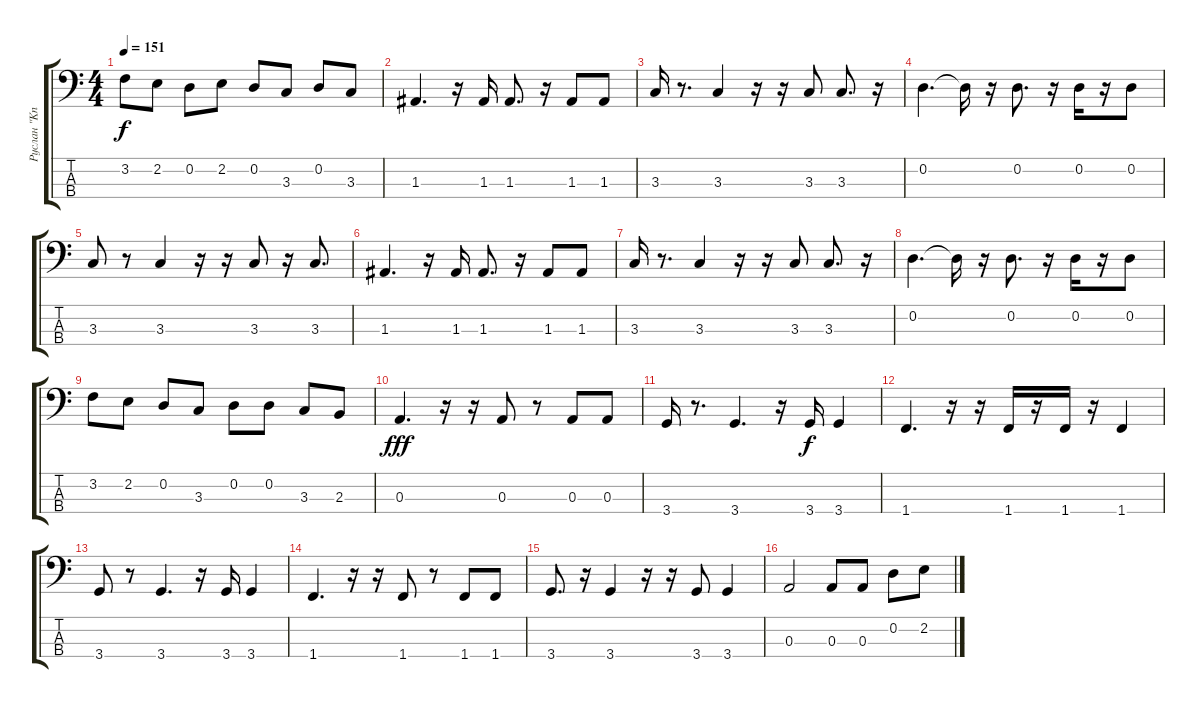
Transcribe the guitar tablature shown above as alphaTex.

\track ("Руслан \"Kniaz\"" "Руслан \"Kn") {instrument electricbassfinger}
\staff {score tabs}
\tuning (G2 D2 A1 E1) {hide}
\ts (4 4)
\tempo 151
\clef f4
\ks c
3.2.8{dy f} 2.2.8 0.2.8 2.2.8 0.2.8 3.3.8 0.2.8 3.3.8 |
1.3.4{d} r.16 1.3.16 1.3.8{d} r.16 1.3.8 1.3.8 |
3.3.16 r.8{d} 3.3.4 r.16 r.16 3.3.8 3.3.8{d} r.16 |
0.2.4{d} 0.2{t}.16 r.16 0.2.8{d} r.16 0.2.16 r.16 0.2.8 |
3.3.8 r.8 3.3.4 r.16 r.16 3.3.8 r.16 3.3.8{d} |
1.3.4{d} r.16 1.3.16 1.3.8{d} r.16 1.3.8 1.3.8 |
3.3.16 r.8{d} 3.3.4 r.16 r.16 3.3.8 3.3.8{d} r.16 |
0.2.4{d} 0.2{t}.16 r.16 0.2.8{d} r.16 0.2.16 r.16 0.2.8 |
3.2.8 2.2.8 0.2.8 3.3.8 0.2.8 0.2.8 3.3.8 2.3.8 |
0.3.4{d dy fff} r.16 r.16 0.3.8 r.8 0.3.8 0.3.8 |
3.4.16 r.8{d} 3.4.4{d} r.16 3.4.16{dy f} 3.4.4 |
1.4.4{d} r.16 r.16 1.4.16 r.16 1.4.16 r.16 1.4.4 |
3.4.8 r.8 3.4.4{d} r.16 3.4.16 3.4.4 |
1.4.4{d} r.16 r.16 1.4.8 r.8 1.4.8 1.4.8 |
3.4.8{d} r.16 3.4.4 r.16 r.16 3.4.8 3.4.4 |
0.3.2 0.3.8 0.3.8 0.2.8 2.2.8
